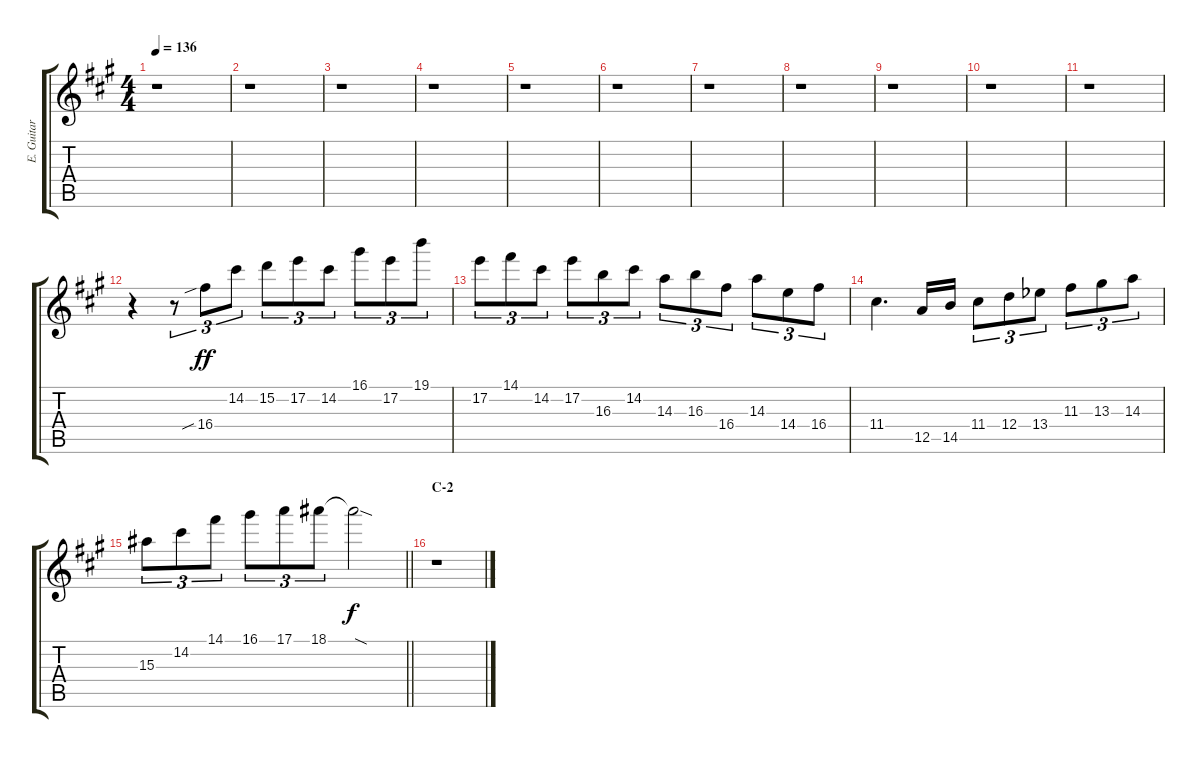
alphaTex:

\track ("E. Guitar III" "E. Guitar ") {instrument overdrivenguitar}
\staff {score tabs}
\tuning (E4 B3 G3 D3 A2 E2) {hide}
\ts (4 4)
\tempo 136
\clef g2
\ks a
r.1{dy f} |
r.1 |
r.1 |
r.1 |
r.1 |
r.1 |
r.1 |
r.1 |
r.1 |
r.1 |
r.1 |
r.4 r.8{tu (3 2)} 16.4{sib}.8{tu (3 2) dy ff} 14.2.8{tu (3 2)} 15.2.8{tu (3 2)} 17.2.8{tu (3 2)} 14.2.8{tu (3 2)} 16.1.8{tu (3 2)} 17.2.8{tu (3 2)} 19.1.8{tu (3 2)} |
17.2.8{tu (3 2)} 14.1.8{tu (3 2)} 14.2.8{tu (3 2)} 17.2.8{tu (3 2)} 16.3.8{tu (3 2)} 14.2.8{tu (3 2)} 14.3.8{tu (3 2)} 16.3.8{tu (3 2)} 16.4.8{tu (3 2)} 14.3.8{tu (3 2)} 14.4.8{tu (3 2)} 16.4.8{tu (3 2)} |
11.4.4{d} 12.5.16 14.5.16 11.4.8{tu (3 2)} 12.4.8{tu (3 2)} 13.4{acc b}.8{tu (3 2)} 11.3.8{tu (3 2)} 13.3.8{tu (3 2)} 14.3.8{tu (3 2)} |
\barLineRight lightlight
15.3.8{tu (3 2)} 14.2.8{tu (3 2)} 14.1.8{tu (3 2)} 16.1.8{tu (3 2)} 17.1.8{tu (3 2)} 18.1.8{tu (3 2)} 18.1{sod t}.2{dy f} |
\section ("" "C-2")
r.1
